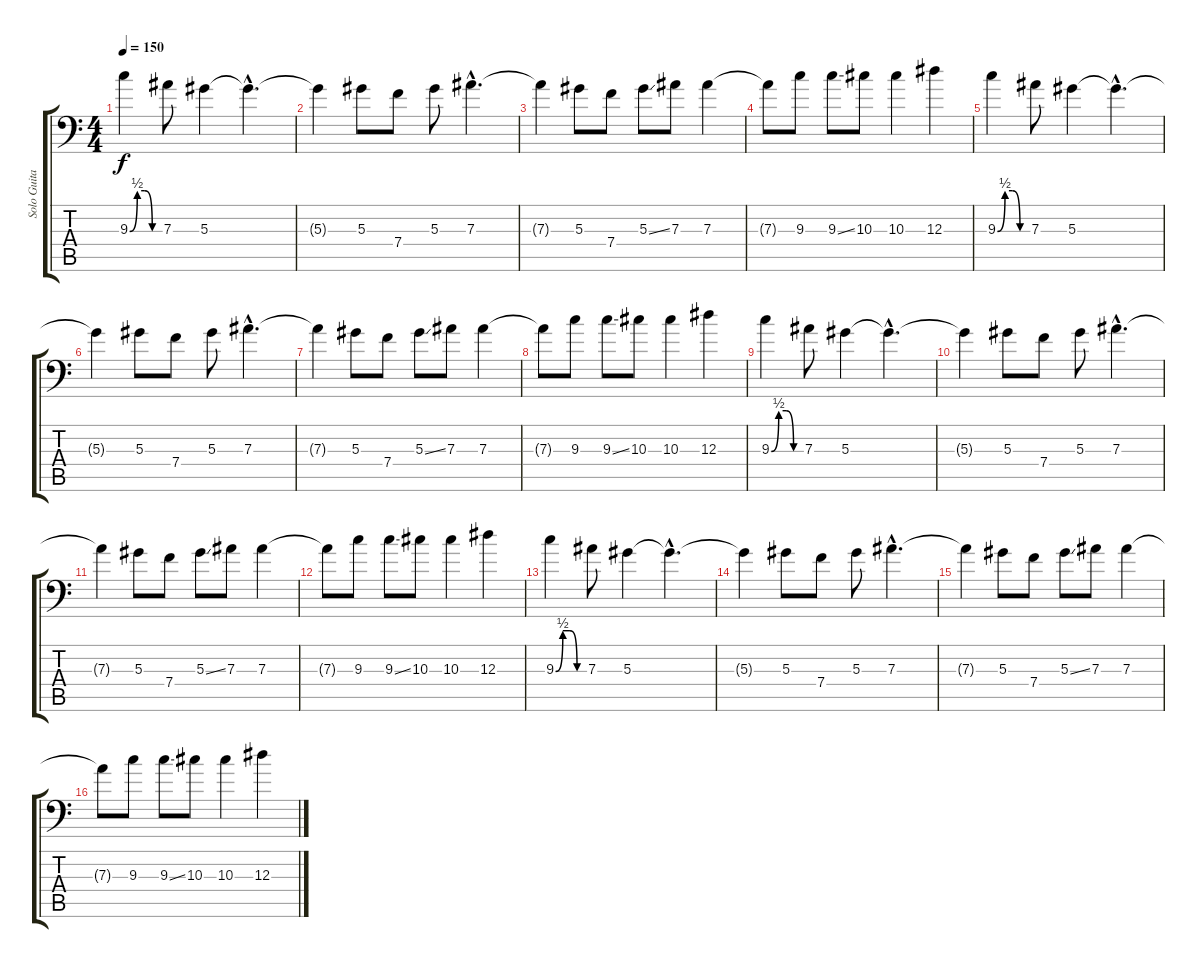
\track ("Solo Guitar 1" "Solo Guita") {instrument overdrivenguitar}
\staff {score tabs}
\tuning (C4 G3 Eb3 Bb2 F2 Bb1) {hide}
\ts (4 4)
\tempo 150
\clef f4
\ks c
9.3{be (custom 0 0 15 2 30 2 45 0 60 0)}.4{dy f} 7.3.8 5.3.4 5.3{hac t}.4{d} |
5.3{t}.4 5.3.8 7.4.8 5.3.8 7.3{hac}.4{d} |
7.3{t}.4 5.3.8 7.4.8 5.3{ss}.8 7.3.8 7.3.4 |
7.3{t}.8 9.3.8 9.3{ss}.8 10.3.8 10.3.4 12.3.4 |
9.3{be (custom 0 0 15 2 30 2 45 0 60 0)}.4 7.3.8 5.3.4 5.3{hac t}.4{d} |
5.3{t}.4 5.3.8 7.4.8 5.3.8 7.3{hac}.4{d} |
7.3{t}.4 5.3.8 7.4.8 5.3{ss}.8 7.3.8 7.3.4 |
7.3{t}.8 9.3.8 9.3{ss}.8 10.3.8 10.3.4 12.3.4 |
9.3{be (custom 0 0 15 2 30 2 45 0 60 0)}.4 7.3.8 5.3.4 5.3{hac t}.4{d} |
5.3{t}.4 5.3.8 7.4.8 5.3.8 7.3{hac}.4{d} |
7.3{t}.4 5.3.8 7.4.8 5.3{ss}.8 7.3.8 7.3.4 |
7.3{t}.8 9.3.8 9.3{ss}.8 10.3.8 10.3.4 12.3.4 |
9.3{be (custom 0 0 15 2 30 2 45 0 60 0)}.4 7.3.8 5.3.4 5.3{hac t}.4{d} |
5.3{t}.4 5.3.8 7.4.8 5.3.8 7.3{hac}.4{d} |
7.3{t}.4 5.3.8 7.4.8 5.3{ss}.8 7.3.8 7.3.4 |
7.3{t}.8 9.3.8 9.3{ss}.8 10.3.8 10.3.4 12.3.4
